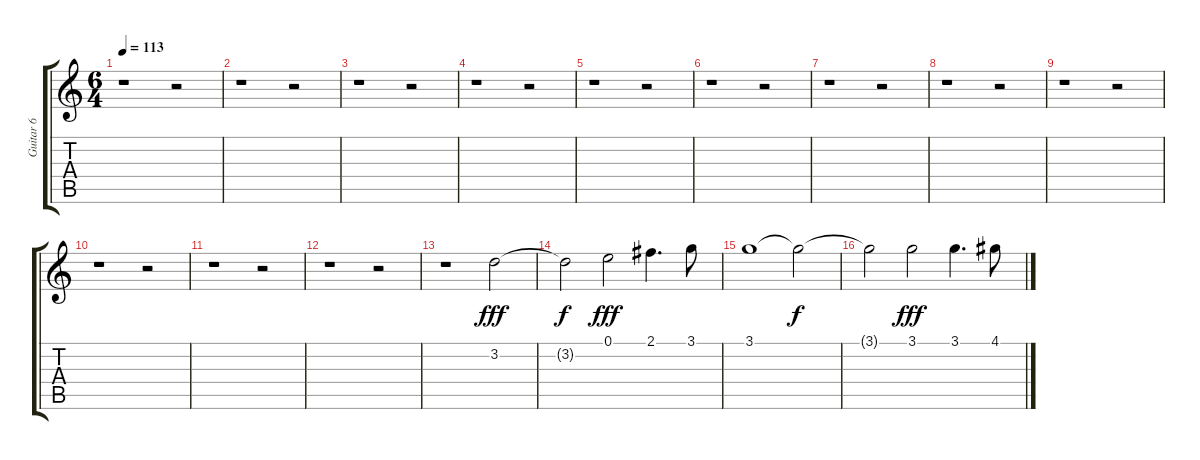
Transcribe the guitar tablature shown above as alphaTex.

\track ("Guitar 6" "Guitar 6") {instrument distortionguitar}
\staff {score tabs}
\tuning (E4 B3 G3 D3 A2 E2) {hide}
\ts (6 4)
\tempo 113
\clef g2
\ks c
r.1{dy fff instrument distortionguitar} r.2 |
r.1 r.2 |
r.1 r.2 |
r.1 r.2 |
r.1 r.2 |
r.1 r.2 |
r.1 r.2 |
r.1 r.2 |
r.1 r.2 |
r.1 r.2 |
r.1 r.2 |
r.1 r.2 |
r.1 3.2.2 |
3.2{t}.2{dy f} 0.1.2{dy fff} 2.1.4{d} 3.1.8 |
3.1.1 3.1{t}.2{dy f} |
3.1{t}.2 3.1.2{dy fff} 3.1.4{d} 4.1{ss}.8
